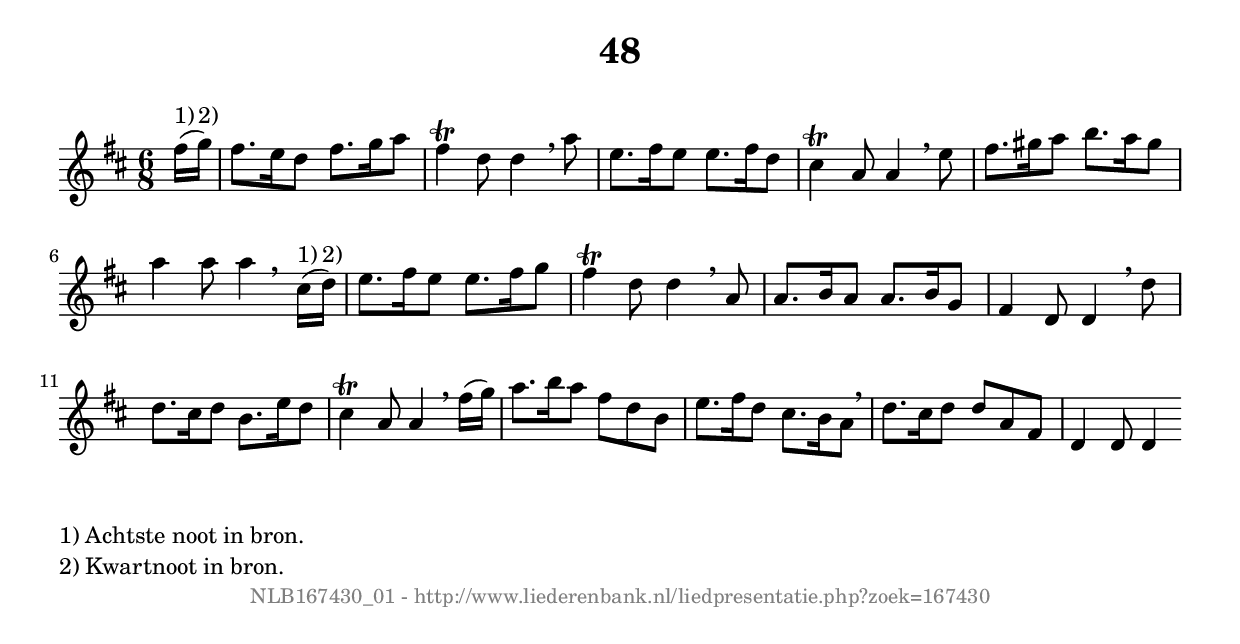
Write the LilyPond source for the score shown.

%
% produced by wce2krn 1.64 (7 June 2014)
%
\version"2.16"
#(append! paper-alist '(("long" . (cons (* 210 mm) (* 2000 mm)))))
#(set-default-paper-size "long")
sb = {\breathe}
mBreak = {\breathe }
bBreak = {\breathe }
x = {\once\override NoteHead #'style = #'cross }
gl=\glissando
itime={\override Staff.TimeSignature #'stencil = ##f }
ficta = {\once\set suggestAccidentals = ##t}
fine = {\once\override Score.RehearsalMark #'self-alignment-X = #1 \mark \markup {\italic{Fine}}}
dc = {\once\override Score.RehearsalMark #'self-alignment-X = #1 \mark \markup {\italic{D.C.}}}
dcf = {\once\override Score.RehearsalMark #'self-alignment-X = #1 \mark \markup {\italic{D.C. al Fine}}}
dcc = {\once\override Score.RehearsalMark #'self-alignment-X = #1 \mark \markup {\italic{D.C. al Coda}}}
ds = {\once\override Score.RehearsalMark #'self-alignment-X = #1 \mark \markup {\italic{D.S.}}}
dsf = {\once\override Score.RehearsalMark #'self-alignment-X = #1 \mark \markup {\italic{D.S. al Fine}}}
dsc = {\once\override Score.RehearsalMark #'self-alignment-X = #1 \mark \markup {\italic{D.S. al Coda}}}
pv = {\set Score.repeatCommands = #'((volta "1"))}
sv = {\set Score.repeatCommands = #'((volta "2"))}
tv = {\set Score.repeatCommands = #'((volta "3"))}
qv = {\set Score.repeatCommands = #'((volta "4"))}
xv = {\set Score.repeatCommands = #'((volta #f))}
\header{ tagline = ""
title = "48"
}
\score {{
\key d \major
\relative g'
{
\set melismaBusyProperties = #'()
\partial 32*4
\time 6/8
\tempo 4=120
\override Score.MetronomeMark #'transparent = ##t
\override Score.RehearsalMark #'break-visibility = #(vector #t #t #f)
fis'16(^"1)" g)^"2)" fis8. e16 d8 fis8. g16 a8 fis4\trill d8 d4 \sb a'8 e8. fis16 e8 e8. fis16 d8 cis4\trill a8 a4 \sb e'8 fis8. gis16 a8 b8. a16 gis8 a4 a8 a4 \bar":|:" \bBreak
cis,16(^"1)" d)^"2)" e8. fis16 e8 e8. fis16 g8 fis4\trill d8 d4 \sb a8 a8. b16 a8 a8. b16 g8 fis4 d8 d4 \sb d'8 d8. cis16 d8 b8. e16 d8 cis4\trill a8 a4 \mBreak
fis'16( g) a8. b16 a8 fis d b e8. fis16 d8 cis8. b16 a8 \sb d8. cis16 d8 d a fis d4 d8 d4 \bar":|:"
 }}
 \midi { }
 \layout {
            indent = 0.0\cm
}
}
\markup { \wordwrap-string #" 
1) Achtste noot in bron.

2) Kwartnoot in bron.
"}
\markup { \vspace #0 } \markup { \with-color #grey \fill-line { \center-column { \smaller "NLB167430_01 - http://www.liederenbank.nl/liedpresentatie.php?zoek=167430" } } }
